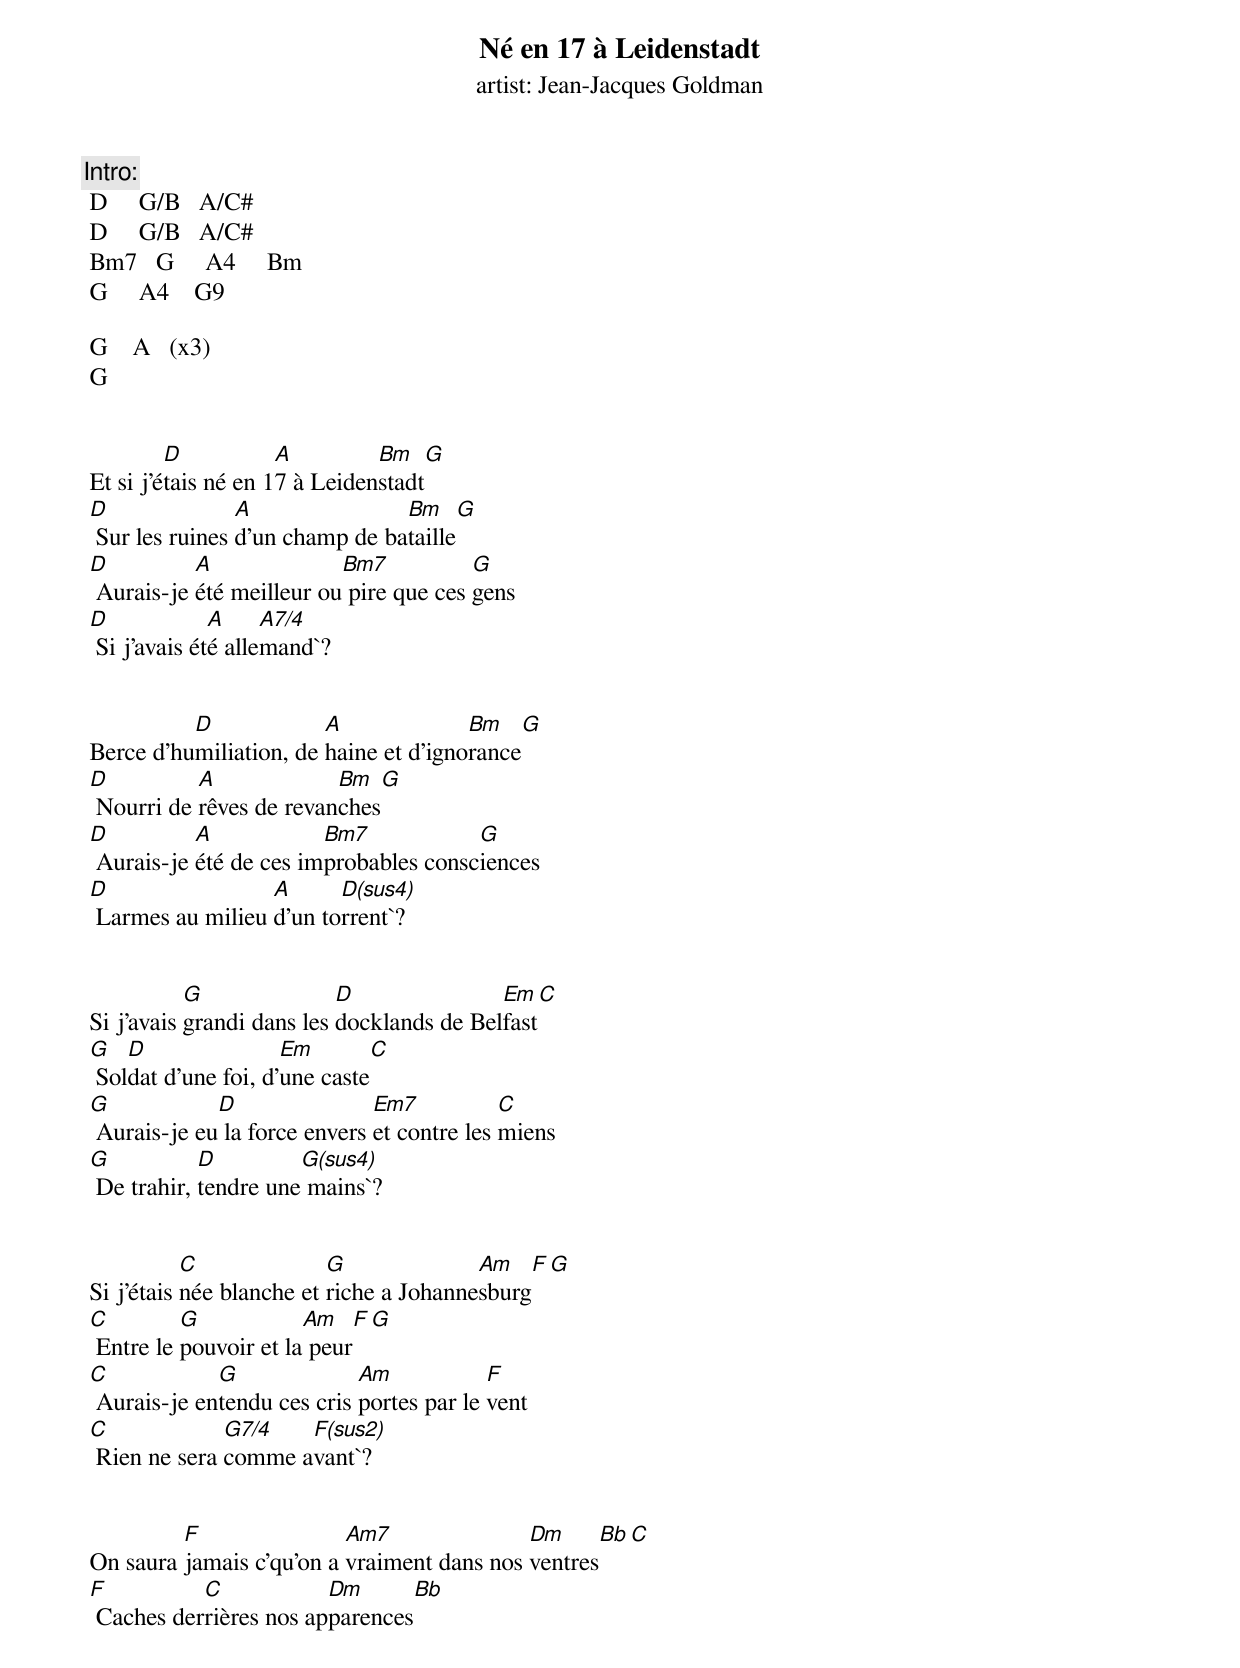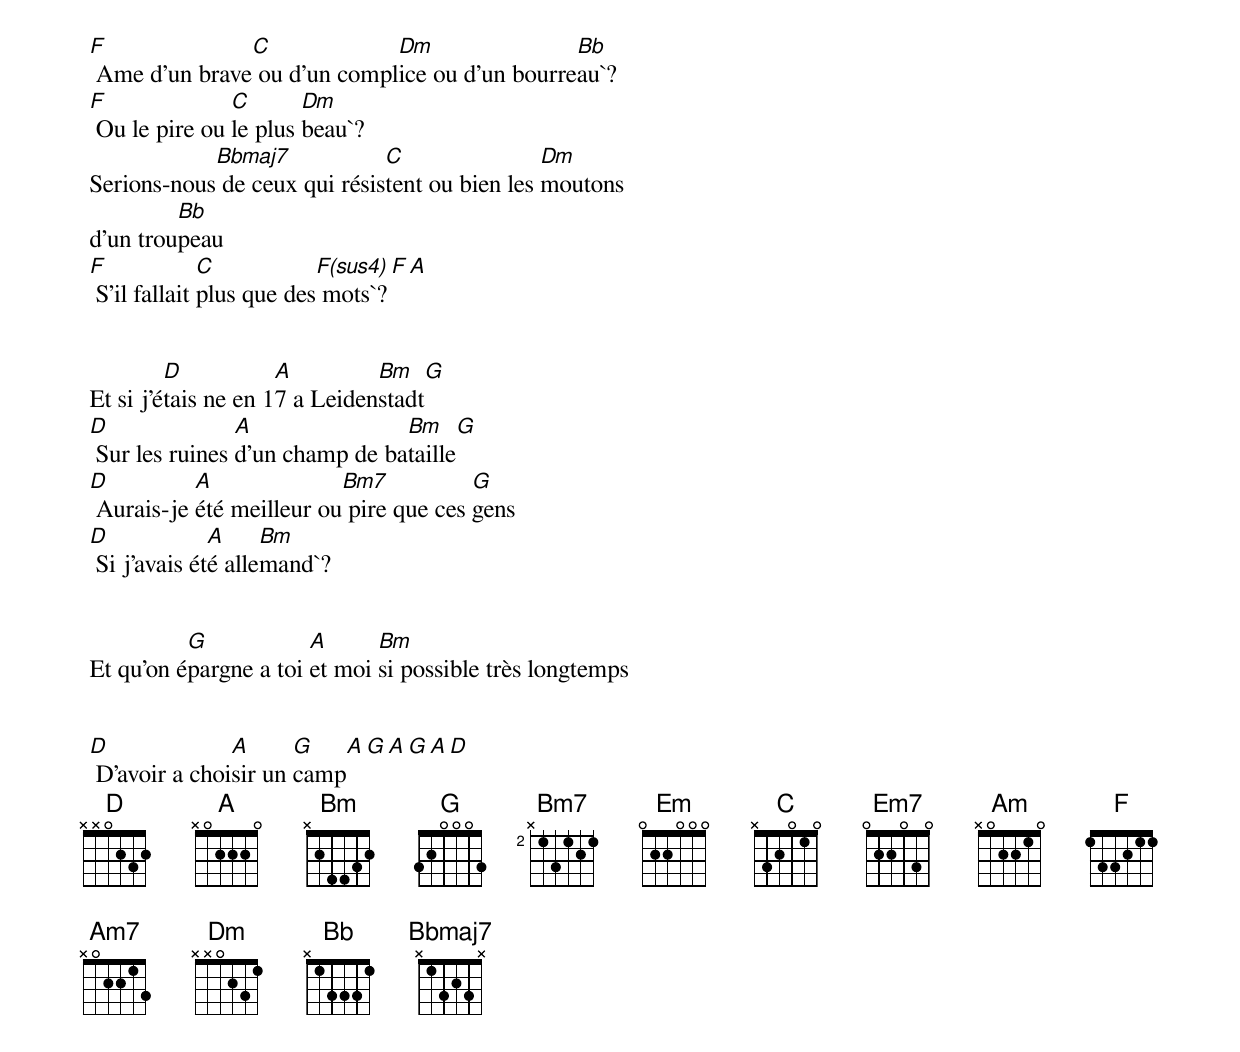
Né en 17 à Leidenstadt
artist: Jean-Jacques Goldman

Intro:
 D     G/B   A/C#
 D     G/B   A/C#
 Bm7   G     A4     Bm
 G     A4    G9

 G    A   (x3)
 G


          D           A         Bm   G
 Et si j'étais né en 17 à Leidenstadt
 D               A               Bm    G
  Sur les ruines d'un champ de bataille
 D          A              Bm7           G
  Aurais-je été meilleur ou pire que ces gens
 D             A     A7/4
  Si j'avais été allemand`?


           D             A              Bm   G
 Berce d'humiliation, de haine et d'ignorance
 D          A             Bm   G
  Nourri de rêves de revanches
 D          A            Bm7            G
  Aurais-je été de ces improbables consciences
 D                 A      D(sus4)
  Larmes au milieu d'un torrent`?


            G               D               Em   C
 Si j'avais grandi dans les docklands de Belfast
 G   D                Em       C
  Soldat d'une foi, d'une caste
 G            D                Em7           C
  Aurais-je eu la force envers et contre les miens
 G           D         G(sus4)
  De trahir, tendre une mains`?


            C              G              Am   F   G
 Si j'étais née blanche et riche a Johannesburg
 C         G            Am   F   G
  Entre le pouvoir et la peur
 C            G              Am            F
  Aurais-je entendu ces cris portes par le vent
 C             G7/4   F(sus2)
  Rien ne sera comme avant`?


          F                Am7               Dm     Bb   C
 On saura jamais c'qu'on a vraiment dans nos ventres
 F          C            Dm      Bb
  Caches derrières nos apparences
 F              C             Dm                Bb
  Ame d'un brave ou d'un complice ou d'un bourreau`?
 F              C       Dm
  Ou le pire ou le plus beau`?
             Bbmaj7            C                Dm
 Serions-nous de ceux qui résistent ou bien les moutons
          Bb
 d'un troupeau
 F             C           F(sus4)    F   A
  S'il fallait plus que des mots`?


          D           A         Bm   G
 Et si j'étais ne en 17 a Leidenstadt
 D               A               Bm    G
  Sur les ruines d'un champ de bataille
 D          A              Bm7           G
  Aurais-je été meilleur ou pire que ces gens
 D             A     Bm
  Si j'avais été allemand`?


           G            A      Bm
 Et qu'on épargne a toi et moi si possible très longtemps


 D              A      G   A   G   A    G    A   D
  D'avoir a choisir un camp
